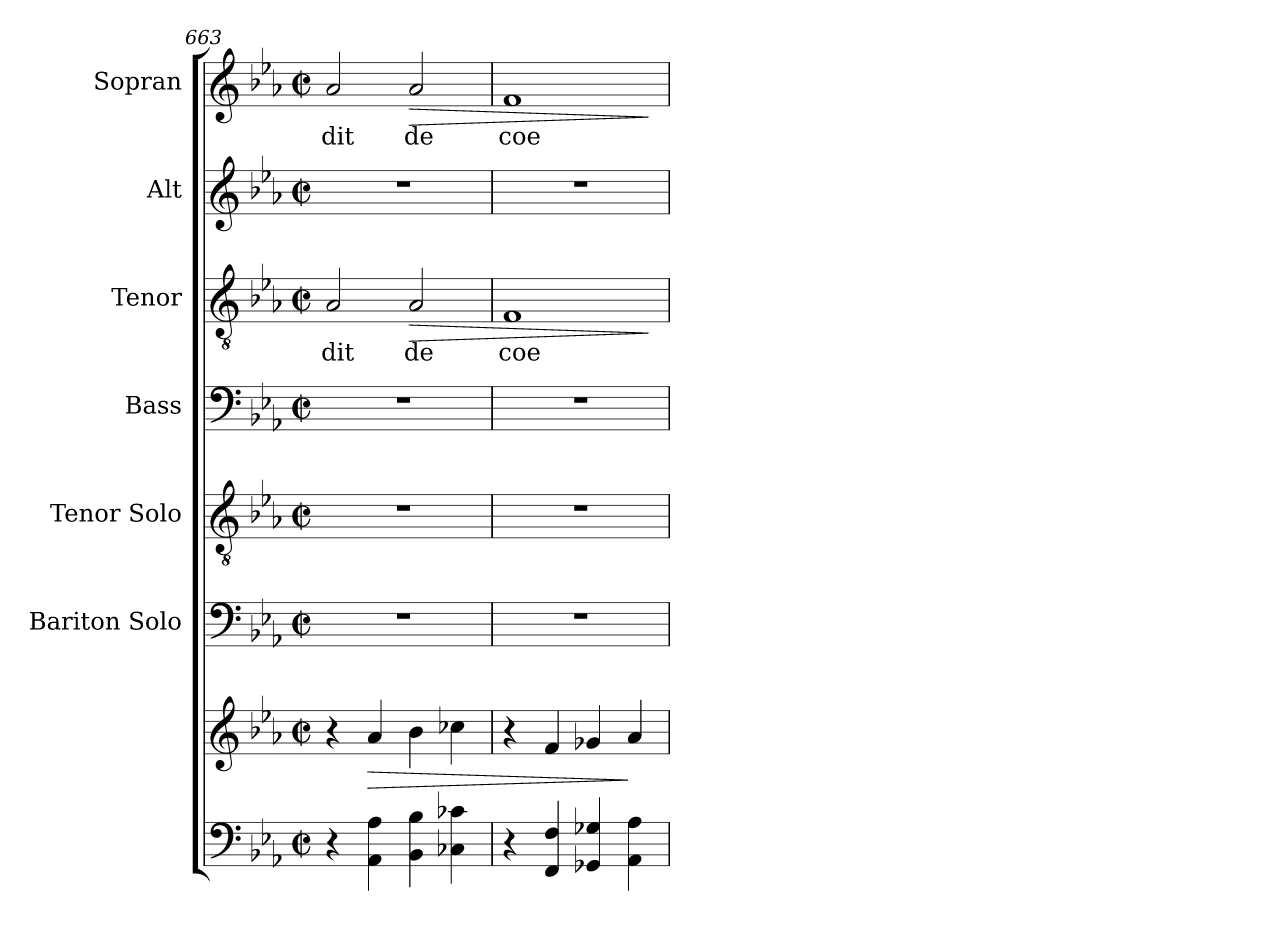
**kern	**kern	**dynam	**kern	**kern	**kern	**kern	**text	**dynam	**kern	**kern	**text	**dynam
*part7	*part7	*part7	*part6	*part5	*part4	*part3	*part3	*part3	*part2	*part1	*part1	*part1
*staff8	*staff7	*staff7/8	*staff6	*staff5	*staff4	*staff3	*staff3	*staff3	*staff2	*staff1	*staff1	*staff1
*	*	*	*I"Bariton Solo	*I"Tenor Solo	*I"Bass	*I"Tenor	*	*	*I"Alt	*I"Sopran	*	*
*	*	*	*	*	*I'B.	*I'T.	*	*	*I'A.	*I'S.	*	*
*clefF4	*clefG2	*	*clefF4	*clefGv2	*clefF4	*clefGv2	*	*	*clefG2	*clefG2	*	*
*k[b-e-a-]	*k[b-e-a-]	*	*k[b-e-a-]	*k[b-e-a-]	*k[b-e-a-]	*k[b-e-a-]	*	*	*k[b-e-a-]	*k[b-e-a-]	*	*
*E-:	*E-:	*	*E-:	*E-:	*E-:	*E-:	*	*	*E-:	*E-:	*	*
*M2/2	*M2/2	*	*M2/2	*M2/2	*M2/2	*M2/2	*	*	*M2/2	*M2/2	*	*
*met(c|)	*met(c|)	*	*met(c|)	*met(c|)	*met(c|)	*met(c|)	*	*	*met(c|)	*met(c|)	*	*
=663	=663	=663	=663	=663	=663	=663	=663	=663	=663	=663	=663	=663
!	!	!	!	!	!	!	!LO:LY:b	!	!	!	!LO:LY:b	!
4r	4r	.	1r	1r	1r	2A-/	-dit	.	1r	2a-/	-dit	.
!	!	!LO:HP:b	!	!	!	!	!	!	!	!	!	!
4AA-\ 4A-\	4a-/	>	.	.	.	.	.	.	.	.	.	.
!	!	!	!	!	!	!	!LO:LY:b	!LO:HP:b	!	!	!LO:LY:b	!LO:HP:b
4BB-\ 4B-\	4b-\	.	.	.	.	2A-/	de	>	.	2a-/	de	>
4C-X\ 4c-X\	4cc-X\	.	.	.	.	.	.	.	.	.	.	.
!!LO:LB:g=z
=664	=664	=664	=664	=664	=664	=664	=664	=664	=664	=664	=664	=664
!	!	!	!	!	!	!	!LO:LY:b	!	!	!	!LO:LY:b	!
4r	4r	.	1r	1r	1r	1F	coe-	.	1r	1f	coe-	.
4FF/ 4F/	4f/	.	.	.	.	.	.	.	.	.	.	.
4GG-X/ 4G-X/	4g-X/	.	.	.	.	.	.	.	.	.	.	.
4AA-\ 4A-\	4a-/	]	.	.	.	.	.	.	.	.	.	.
.	.	.	.	.	.	.	.	]	.	.	.	]
=	=	=	=	=	=	=	=	=	=	=	=	=
*-	*-	*-	*-	*-	*-	*-	*-	*-	*-	*-	*-	*-
